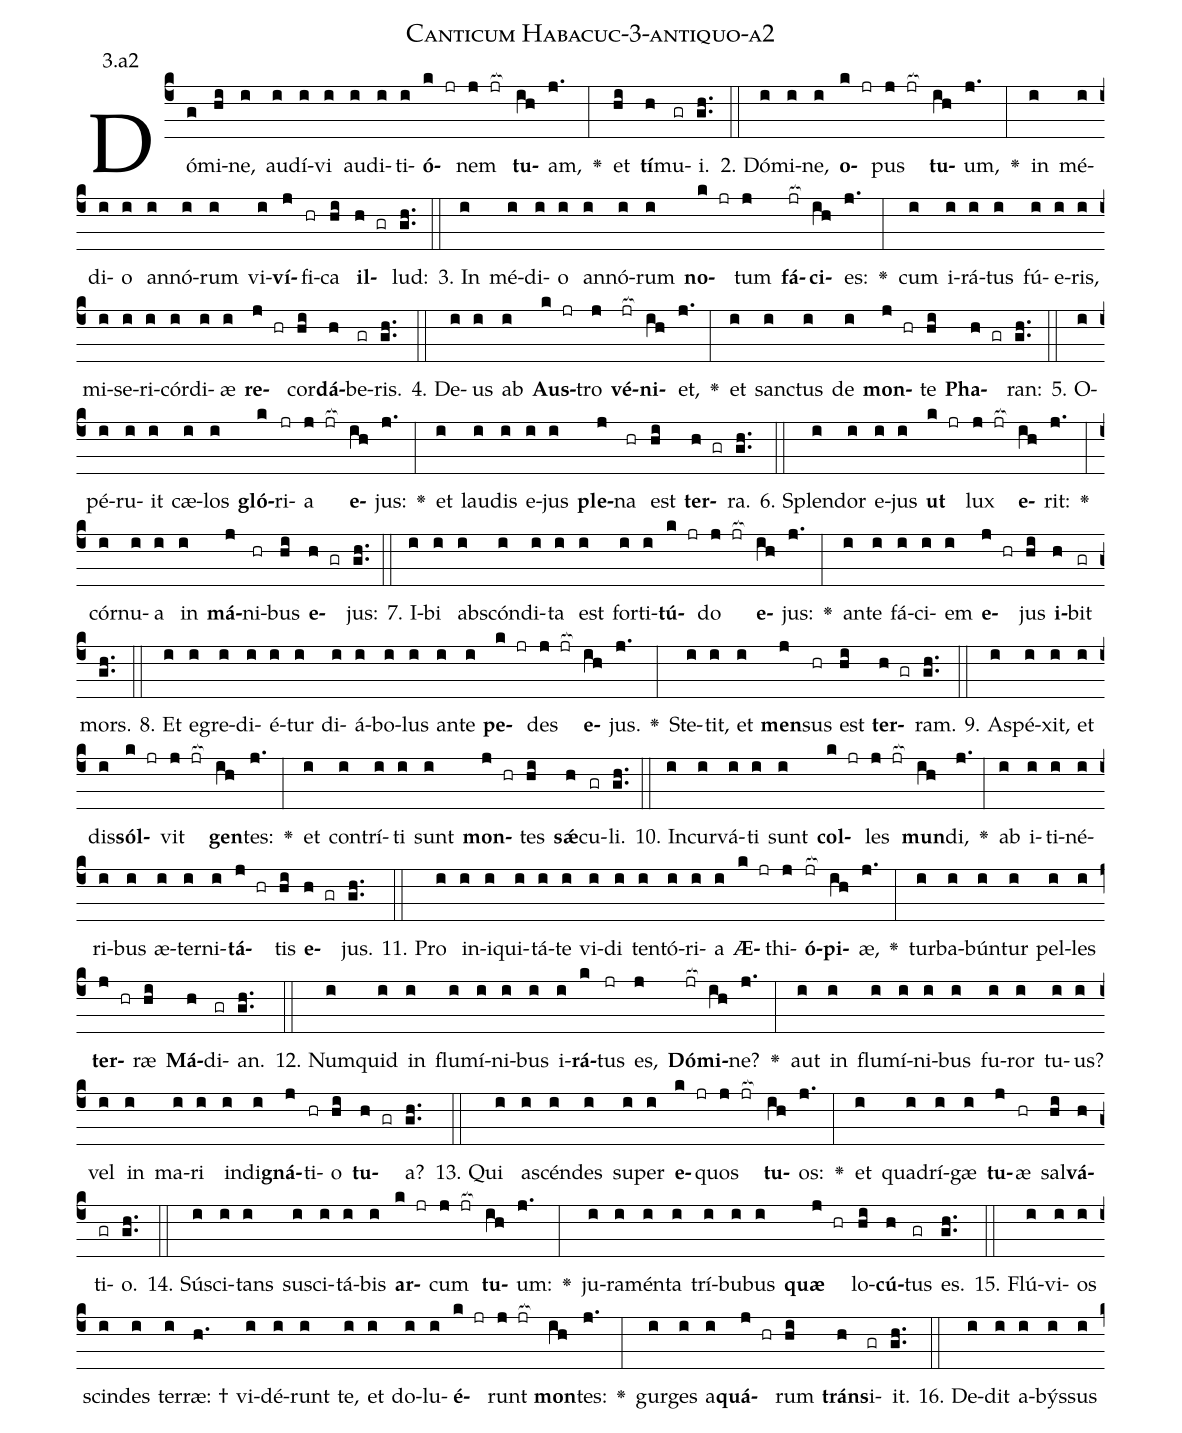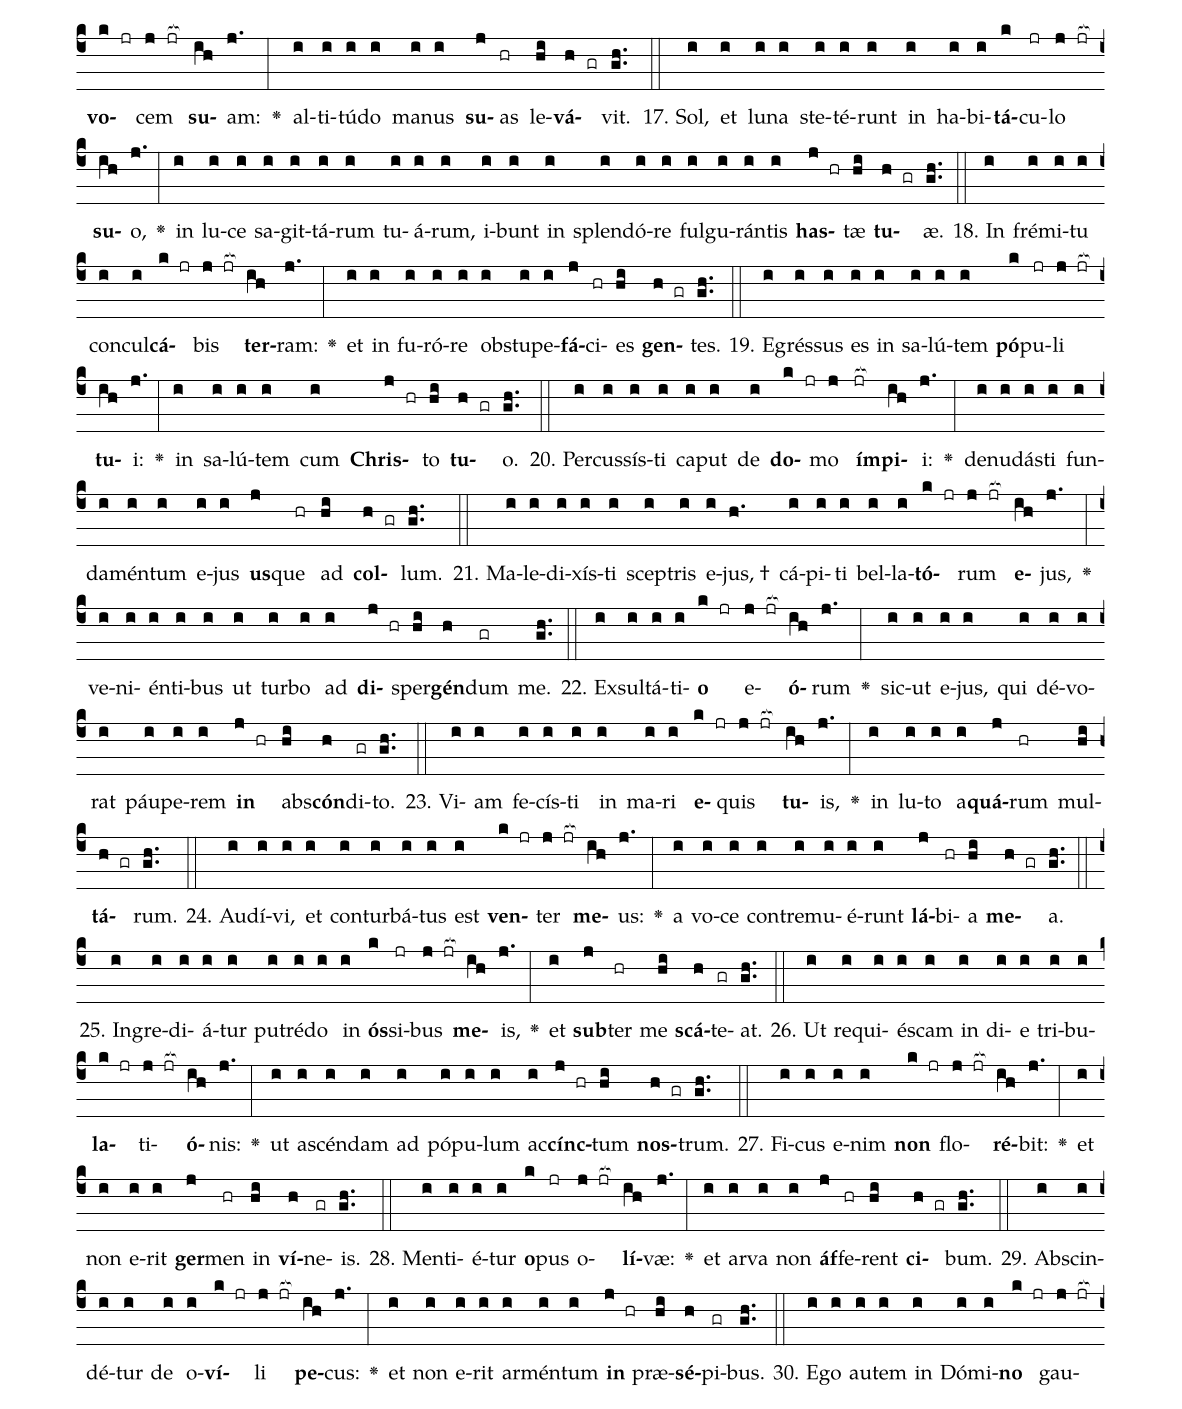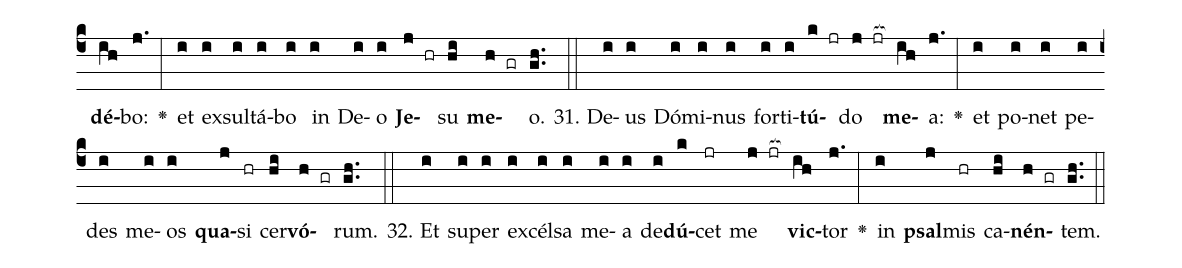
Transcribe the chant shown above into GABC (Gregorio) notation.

name: Canticum Habacuc-3-antiquo-a2;
annotation: 3.a2;
%%
(c4)Dó(g)mi(hi)ne,(i) au(i)dí(i)vi(i) au(i)di(i)ti(i)<b>ó</b>(k jr)nem(j jr[ocb:1{]) <b>tu</b>(ih[ocb:0}])am,(j.) <v>\greheightstar</v>(:) et(hi) <b>tí</b>(h)mu(gr)i.(gh..) (::)
2. Dó(i)mi(i)ne,(i) <b>o</b>(k jr)pus(j jr[ocb:1{]) <b>tu</b>(ih[ocb:0}])um,(j.) <v>\greheightstar</v>(:) in(i) mé(i)di(i)o(i) an(i)nó(i)rum(i) vi(i)<b>ví</b>(j)fi(hr)ca(hi) <b>il</b>(h gr)lud:(gh..) (::)
3. In(i) mé(i)di(i)o(i) an(i)nó(i)rum(i) <b>no</b>(k jr)tum(j) <b>fá</b>(jr[ocb:1{])<b>ci</b>(ih[ocb:0}])es:(j.) <v>\greheightstar</v>(:) cum(i) i(i)rá(i)tus(i) fú(i)e(i)ris,(i) mi(i)se(i)ri(i)cór(i)di(i)æ(i) <b>re</b>(j hr)cor(hi)<b>dá</b>(h)be(gr)ris.(gh..) (::)
4. De(i)us(i) ab(i) <b>Aus</b>(k jr)tro(j) <b>vé</b>(jr[ocb:1{])<b>ni</b>(ih[ocb:0}])et,(j.) <v>\greheightstar</v>(:) et(i) sanc(i)tus(i) de(i) <b>mon</b>(j hr)te(hi) <b>Pha</b>(h gr)ran:(gh..) (::)
5. O(i)pé(i)ru(i)it(i) cæ(i)los(i) <b>gló</b>(k)ri(jr)a(j jr[ocb:1{]) <b>e</b>(ih[ocb:0}])jus:(j.) <v>\greheightstar</v>(:) et(i) lau(i)dis(i) e(i)jus(i) <b>ple</b>(j)na(hr) est(hi) <b>ter</b>(h gr)ra.(gh..) (::)
6. Splen(i)dor(i) e(i)jus(i) <b>ut</b>(k jr) lux(j jr[ocb:1{]) <b>e</b>(ih[ocb:0}])rit:(j.) <v>\greheightstar</v>(:) cór(i)nu(i)a(i) in(i) <b>má</b>(j)ni(hr)bus(hi) <b>e</b>(h gr)jus:(gh..) (::)
7. I(i)bi(i) abs(i)cón(i)di(i)ta(i) est(i) for(i)ti(i)<b>tú</b>(k jr)do(j jr[ocb:1{]) <b>e</b>(ih[ocb:0}])jus:(j.) <v>\greheightstar</v>(:) an(i)te(i) fá(i)ci(i)em(i) <b>e</b>(j hr)jus(hi) <b>i</b>(h)bit(gr) mors.(gh..) (::)
8. Et(i) e(i)gre(i)di(i)é(i)tur(i) di(i)á(i)bo(i)lus(i) an(i)te(i) <b>pe</b>(k jr)des(j jr[ocb:1{]) <b>e</b>(ih[ocb:0}])jus.(j.) <v>\greheightstar</v>(:) Ste(i)tit,(i) et(i) <b>men</b>(j)sus(hr) est(hi) <b>ter</b>(h gr)ram.(gh..) (::)
9. A(i)spé(i)xit,(i) et(i) dis(i)<b>sól</b>(k jr)vit(j jr[ocb:1{]) <b>gen</b>(ih[ocb:0}])tes:(j.) <v>\greheightstar</v>(:) et(i) con(i)trí(i)ti(i) sunt(i) <b>mon</b>(j hr)tes(hi) <b>sǽ</b>(h)cu(gr)li.(gh..) (::)
10. In(i)cur(i)vá(i)ti(i) sunt(i) <b>col</b>(k jr)les(j jr[ocb:1{]) <b>mun</b>(ih[ocb:0}])di,(j.) <v>\greheightstar</v>(:) ab(i) i(i)ti(i)né(i)ri(i)bus(i) æ(i)ter(i)ni(i)<b>tá</b>(j hr)tis(hi) <b>e</b>(h gr)jus.(gh..) (::)
11. Pro(i) in(i)i(i)qui(i)tá(i)te(i) vi(i)di(i) ten(i)tó(i)ri(i)a(i) <b>Æ</b>(k jr)thi(j)<b>ó</b>(jr[ocb:1{])<b>pi</b>(ih[ocb:0}])æ,(j.) <v>\greheightstar</v>(:) tur(i)ba(i)bún(i)tur(i) pel(i)les(i) <b>ter</b>(j hr)ræ(hi) <b>Má</b>(h)di(gr)an.(gh..) (::)
12. Num(i)quid(i) in(i) flu(i)mí(i)ni(i)bus(i) i(i)<b>rá</b>(k)tus(jr) es,(j) <b>Dó</b>(jr[ocb:1{])<b>mi</b>(ih[ocb:0}])ne?(j.) <v>\greheightstar</v>(:) aut(i) in(i) flu(i)mí(i)ni(i)bus(i) fu(i)ror(i) tu(i)us?(i) vel(i) in(i) ma(i)ri(i) in(i)di(i)<b>gná</b>(j)ti(hr)o(hi) <b>tu</b>(h gr)a?(gh..) (::)
13. Qui(i) a(i)scén(i)des(i) su(i)per(i) <b>e</b>(k jr)quos(j jr[ocb:1{]) <b>tu</b>(ih[ocb:0}])os:(j.) <v>\greheightstar</v>(:) et(i) qua(i)drí(i)gæ(i) <b>tu</b>(j)æ(hr) sal(hi)<b>vá</b>(h)ti(gr)o.(gh..) (::)
14. Sú(i)sci(i)tans(i) su(i)sci(i)tá(i)bis(i) <b>ar</b>(k jr)cum(j jr[ocb:1{]) <b>tu</b>(ih[ocb:0}])um:(j.) <v>\greheightstar</v>(:) ju(i)ra(i)mén(i)ta(i) trí(i)bu(i)bus(i) <b>quæ</b>(j hr) lo(hi)<b>cú</b>(h)tus(gr) es.(gh..) (::)
15. Flú(i)vi(i)os(i) scin(i)des(i) ter(i)ræ: †(h.) vi(i)dé(i)runt(i) te,(i) et(i) do(i)lu(i)<b>é</b>(k jr)runt(j jr[ocb:1{]) <b>mon</b>(ih[ocb:0}])tes:(j.) <v>\greheightstar</v>(:) gur(i)ges(i) a(i)<b>quá</b>(j hr)rum(hi) <b>tráns</b>(h)i(gr)it.(gh..) (::)
16. De(i)dit(i) a(i)býs(i)sus(i) <b>vo</b>(k jr)cem(j jr[ocb:1{]) <b>su</b>(ih[ocb:0}])am:(j.) <v>\greheightstar</v>(:) al(i)ti(i)tú(i)do(i) ma(i)nus(i) <b>su</b>(j)as(hr) le(hi)<b>vá</b>(h gr)vit.(gh..) (::)
17. Sol,(i) et(i) lu(i)na(i) ste(i)té(i)runt(i) in(i) ha(i)bi(i)<b>tá</b>(k)cu(jr)lo(j jr[ocb:1{]) <b>su</b>(ih[ocb:0}])o,(j.) <v>\greheightstar</v>(:) in(i) lu(i)ce(i) sa(i)git(i)tá(i)rum(i) tu(i)á(i)rum,(i) i(i)bunt(i) in(i) splen(i)dó(i)re(i) ful(i)gu(i)rán(i)tis(i) <b>has</b>(j hr)tæ(hi) <b>tu</b>(h gr)æ.(gh..) (::)
18. In(i) fré(i)mi(i)tu(i) con(i)cul(i)<b>cá</b>(k jr)bis(j jr[ocb:1{]) <b>ter</b>(ih[ocb:0}])ram:(j.) <v>\greheightstar</v>(:) et(i) in(i) fu(i)ró(i)re(i) ob(i)stu(i)pe(i)<b>fá</b>(j)ci(hr)es(hi) <b>gen</b>(h gr)tes.(gh..) (::)
19. E(i)grés(i)sus(i) es(i) in(i) sa(i)lú(i)tem(i) <b>pó</b>(k)pu(jr)li(j jr[ocb:1{]) <b>tu</b>(ih[ocb:0}])i:(j.) <v>\greheightstar</v>(:) in(i) sa(i)lú(i)tem(i) cum(i) <b>Chris</b>(j hr)to(hi) <b>tu</b>(h gr)o.(gh..) (::)
20. Per(i)cus(i)sís(i)ti(i) ca(i)put(i) de(i) <b>do</b>(k jr)mo(j) <b>ím</b>(jr[ocb:1{])<b>pi</b>(ih[ocb:0}])i:(j.) <v>\greheightstar</v>(:) de(i)nu(i)dás(i)ti(i) fun(i)da(i)mén(i)tum(i) e(i)jus(i) <b>us</b>(j)que(hr) ad(hi) <b>col</b>(h gr)lum.(gh..) (::)
21. Ma(i)le(i)di(i)xís(i)ti(i) scep(i)tris(i) e(i)jus, †(h.) cá(i)pi(i)ti(i) bel(i)la(i)<b>tó</b>(k jr)rum(j jr[ocb:1{]) <b>e</b>(ih[ocb:0}])jus,(j.) <v>\greheightstar</v>(:) ve(i)ni(i)én(i)ti(i)bus(i) ut(i) tur(i)bo(i) ad(i) <b>di</b>(j hr)sper(hi)<b>gén</b>(h)dum(gr) me.(gh..) (::)
22. Ex(i)sul(i)tá(i)ti(i)<b>o</b>(k jr) e(j jr[ocb:1{])<b>ó</b>(ih[ocb:0}])rum(j.) <v>\greheightstar</v>(:) sic(i)ut(i) e(i)jus,(i) qui(i) dé(i)vo(i)rat(i) páu(i)pe(i)rem(i) <b>in</b>(j hr) abs(hi)<b>cón</b>(h)di(gr)to.(gh..) (::)
23. Vi(i)am(i) fe(i)cís(i)ti(i) in(i) ma(i)ri(i) <b>e</b>(k jr)quis(j jr[ocb:1{]) <b>tu</b>(ih[ocb:0}])is,(j.) <v>\greheightstar</v>(:) in(i) lu(i)to(i) a(i)<b>quá</b>(j)rum(hr) mul(hi)<b>tá</b>(h gr)rum.(gh..) (::)
24. Au(i)dí(i)vi,(i) et(i) con(i)tur(i)bá(i)tus(i) est(i) <b>ven</b>(k jr)ter(j jr[ocb:1{]) <b>me</b>(ih[ocb:0}])us:(j.) <v>\greheightstar</v>(:) a(i) vo(i)ce(i) con(i)tre(i)mu(i)é(i)runt(i) <b>lá</b>(j)bi(hr)a(hi) <b>me</b>(h gr)a.(gh..) (::)
25. In(i)gre(i)di(i)á(i)tur(i) pu(i)tré(i)do(i) in(i) <b>ós</b>(k)si(jr)bus(j jr[ocb:1{]) <b>me</b>(ih[ocb:0}])is,(j.) <v>\greheightstar</v>(:) et(i) <b>sub</b>(j)ter(hr) me(hi) <b>scá</b>(h)te(gr)at.(gh..) (::)
26. Ut(i) re(i)qui(i)és(i)cam(i) in(i) di(i)e(i) tri(i)bu(i)<b>la</b>(k jr)ti(j jr[ocb:1{])<b>ó</b>(ih[ocb:0}])nis:(j.) <v>\greheightstar</v>(:) ut(i) a(i)scén(i)dam(i) ad(i) pó(i)pu(i)lum(i) ac(i)<b>cínc</b>(j hr)tum(hi) <b>nos</b>(h gr)trum.(gh..) (::)
27. Fi(i)cus(i) e(i)nim(i) <b>non</b>(k jr) flo(j jr[ocb:1{])<b>ré</b>(ih[ocb:0}])bit:(j.) <v>\greheightstar</v>(:) et(i) non(i) e(i)rit(i) <b>ger</b>(j)men(hr) in(hi) <b>ví</b>(h)ne(gr)is.(gh..) (::)
28. Men(i)ti(i)é(i)tur(i) <b>o</b>(k)pus(jr) o(j jr[ocb:1{])<b>lí</b>(ih[ocb:0}])væ:(j.) <v>\greheightstar</v>(:) et(i) ar(i)va(i) non(i) <b>áf</b>(j)fe(hr)rent(hi) <b>ci</b>(h gr)bum.(gh..) (::)
29. Ab(i)scin(i)dé(i)tur(i) de(i) o(i)<b>ví</b>(k jr)li(j jr[ocb:1{]) <b>pe</b>(ih[ocb:0}])cus:(j.) <v>\greheightstar</v>(:) et(i) non(i) e(i)rit(i) ar(i)mén(i)tum(i) <b>in</b>(j hr) præ(hi)<b>sé</b>(h)pi(gr)bus.(gh..) (::)
30. E(i)go(i) au(i)tem(i) in(i) Dó(i)mi(i)<b>no</b>(k jr) gau(j jr[ocb:1{])<b>dé</b>(ih[ocb:0}])bo:(j.) <v>\greheightstar</v>(:) et(i) ex(i)sul(i)tá(i)bo(i) in(i) De(i)o(i) <b>Je</b>(j hr)su(hi) <b>me</b>(h gr)o.(gh..) (::)
31. De(i)us(i) Dó(i)mi(i)nus(i) for(i)ti(i)<b>tú</b>(k jr)do(j jr[ocb:1{]) <b>me</b>(ih[ocb:0}])a:(j.) <v>\greheightstar</v>(:) et(i) po(i)net(i) pe(i)des(i) me(i)os(i) <b>qua</b>(j)si(hr) cer(hi)<b>vó</b>(h gr)rum.(gh..) (::)
32. Et(i) su(i)per(i) ex(i)cél(i)sa(i) me(i)a(i) de(i)<b>dú</b>(k)cet(jr) me(j jr[ocb:1{]) <b>vic</b>(ih[ocb:0}])tor(j.) <v>\greheightstar</v>(:) in(i) <b>psal</b>(j)mis(hr) ca(hi)<b>nén</b>(h gr)tem.(gh..) (::)
